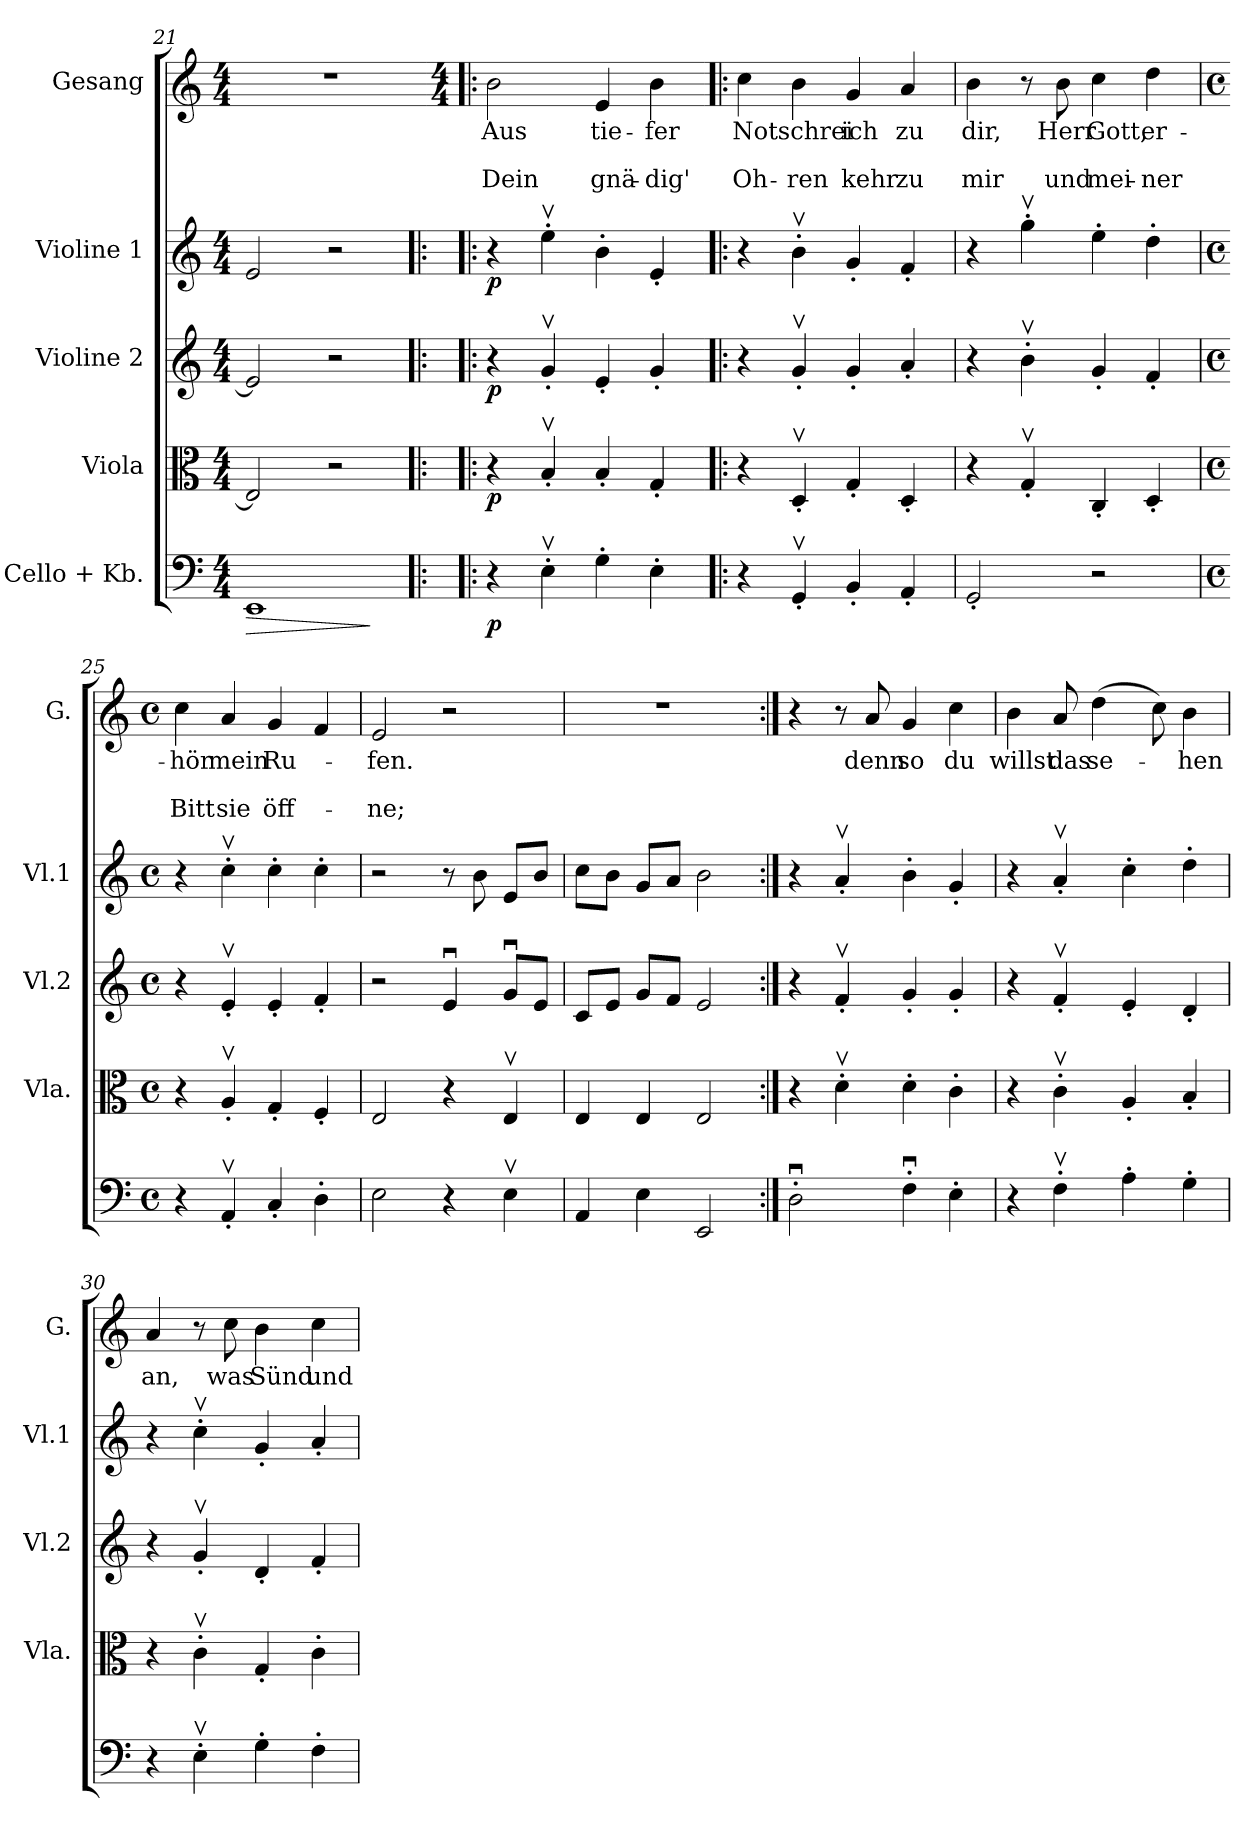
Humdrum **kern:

**kern	**dynam	**kern	**dynam	**kern	**dynam	**kern	**dynam	**kern	**text	**text	**text
*part5	*part5	*part4	*part4	*part3	*part3	*part2	*part2	*part1	*part1	*part1	*part1
*staff5	*staff5	*staff4	*staff4	*staff3	*staff3	*staff2	*staff2	*staff1	*staff1	*staff1	*staff1
*I"Cello + Kb.	*	*I"Viola	*	*I"Violine 2	*	*I"Violine 1	*	*I"Gesang	*	*	*
*	*	*I'Vla.	*	*I'Vl.2	*	*I'Vl.1	*	*I'G.	*	*	*
*clefF4	*	*clefC3	*	*clefG2	*	*clefG2	*	*clefG2	*	*	*
*k[]	*	*k[]	*	*k[]	*	*k[]	*	*k[]	*	*	*
*C:	*	*C:	*	*C:	*	*C:	*	*C:	*	*	*
*M4/4	*	*M4/4	*	*M4/4	*	*M4/4	*	*M4/4	*	*	*
=21	=21	=21	=21	=21	=21	=21	=21	=21	=21	=21	=21
!	!LO:HP:b	!	!	!	!	!	!	!	!	!	!
1EE	>	2E]	.	2e]	.	2e	.	1r	.	.	.
.	.	2r	.	2r	.	2r	.	.	.	.	.
.	]	.	.	.	.	.	.	.	.	.	.
!!LO:LB:g=z
=22|!:	=22!|:	=22|!:	=22!|:	=22|!:	=22!|:	=22|!:	=22!|:	=22!|:	=22!|:	=22!|:	=22!|:
*	*	*	*	*	*	*	*	*k[]	*	*	*
*	*	*	*	*	*	*	*	*C:	*	*	*
*	*	*	*	*	*	*	*	*M4/4	*	*	*
!	!LO:DY:b	!	!LO:DY:b	!	!LO:DY:b	!	!LO:DY:b	!	!LO:LY:b	!	!LO:LY:b
4r	p	4r	p	4r	p	4r	p	2b	Aus	.	Dein
4Ev'	.	4Bv'	.	4gv'	.	4eev'	.	.	.	.	.
!	!	!	!	!	!	!	!	!	!LO:LY:b	!	!LO:LY:b
4G'	.	4B'	.	4e'	.	4b'	.	4e	tie-	.	-gnä-
!	!	!	!	!	!	!	!	!	!LO:LY:b	!	!LO:LY:b
4E'	.	4G'	.	4g'	.	4e'	.	4b	-fer	.	dig'
=23	=23	=23	=23	=23	=23	=23	=23	=23	=23	=23	=23
!	!	!	!	!	!	!	!	!	!LO:LY:b	!	!LO:LY:b
4r	.	4r	.	4r	.	4r	.	4cc	Not	.	Oh-
!	!	!	!	!	!	!	!	!	!LO:LY:b	!	!LO:LY:b
4GGv'	.	4Dv'	.	4gv'	.	4bv'	.	4b	-schrei	.	ren
!	!	!	!	!	!	!	!	!	!LO:LY:b	!	!LO:LY:b
4BB'	.	4G'	.	4g'	.	4g'	.	4g	ich	.	kehr
!	!	!	!	!	!	!	!	!	!LO:LY:b	!	!LO:LY:b
4AA'	.	4D'	.	4a'	.	4f'	.	4a	zu	.	zu
=24	=24	=24	=24	=24	=24	=24	=24	=24	=24	=24	=24
!	!	!	!	!	!	!	!	!	!LO:LY:b	!	!LO:LY:b
2GG'	.	4r	.	4r	.	4r	.	4b	dir,	.	mir
.	.	4Gv'	.	4bv'	.	4ggv'	.	8r	.	.	.
!	!	!	!	!	!	!	!	!	!LO:LY:b	!	!LO:LY:b
.	.	.	.	.	.	.	.	8b	Herr	.	und
!	!	!	!	!	!	!	!	!	!LO:LY:b	!	!LO:LY:b
2r	.	4C'	.	4g'	.	4ee'	.	4cc	Gott,	.	mei-
!	!	!	!	!	!	!	!	!	!LO:LY:b	!	!LO:LY:b
.	.	4D'	.	4f'	.	4dd'	.	4dd	-er-	.	-ner
!!LO:LB:g=z
=25	=25	=25	=25	=25	=25	=25	=25	=25	=25	=25	=25
*M4/4	*	*M4/4	*	*M4/4	*	*M4/4	*	*M4/4	*	*	*
*met(c)	*	*met(c)	*	*met(c)	*	*met(c)	*	*met(c)	*	*	*
!	!	!	!	!	!	!	!	!	!LO:LY:b	!	!LO:LY:b
4r	.	4r	.	4r	.	4r	.	4cc	hör	.	Bitt
!	!	!	!	!	!	!	!	!	!LO:LY:b	!	!LO:LY:b
4AAv'	.	4Av'	.	4ev'	.	4ccv'	.	4a	mein	.	sie
!	!	!	!	!	!	!	!	!	!LO:LY:b	!	!LO:LY:b
4C'	.	4G'	.	4e'	.	4cc'	.	4g	Ru-	.	-öff-
4D'	.	4F'	.	4f'	.	4cc'	.	4f	.	.	.
=26	=26	=26	=26	=26	=26	=26	=26	=26	=26	=26	=26
!	!	!	!	!	!	!	!	!	!LO:LY:b	!	!LO:LY:b
2E	.	2E	.	2r	.	2r	.	2e	-fen.	.	ne;
4r	.	4r	.	4eu	.	8r	.	2r	.	.	.
.	.	.	.	.	.	8b	.	.	.	.	.
4Ev	.	4Ev	.	8guL	.	8eL	.	.	.	.	.
.	.	.	.	8eJ	.	8bJ	.	.	.	.	.
=27	=27	=27	=27	=27	=27	=27	=27	=27	=27	=27	=27
4AA	.	4E	.	8cL	.	8ccL	.	1r	.	.	.
.	.	.	.	8eJ	.	8bJ	.	.	.	.	.
4E	.	4E	.	8gL	.	8gL	.	.	.	.	.
.	.	.	.	8fJ	.	8aJ	.	.	.	.	.
2EE	.	2E	.	2e	.	2b	.	.	.	.	.
!!LO:LB:g=z
=28:|!	=28:|!	=28:|!	=28:|!	=28:|!	=28:|!	=28:|!	=28:|!	=28:|!	=28:|!	=28:|!	=28:|!
2Du'	.	4r	.	4r	.	4r	.	4r	.	.	.
.	.	4dv'	.	4fv'	.	4av'	.	8r	.	.	.
!	!	!	!	!	!	!	!	!	!LO:LY:b	!	!
.	.	.	.	.	.	.	.	8a	denn	.	.
!	!	!	!	!	!	!	!	!	!LO:LY:b	!	!
4Fu'	.	4d'	.	4g'	.	4b'	.	4g	so	.	.
!	!	!	!	!	!	!	!	!	!LO:LY:b	!	!
4E'	.	4c'	.	4g'	.	4g'	.	4cc	du	.	.
=29	=29	=29	=29	=29	=29	=29	=29	=29	=29	=29	=29
!	!	!	!	!	!	!	!	!	!LO:LY:b	!	!
4r	.	4r	.	4r	.	4r	.	4b	willst	.	.
!	!	!	!	!	!	!	!	!	!LO:LY:b	!	!
4Fv'	.	4cv'	.	4fv'	.	4av'	.	8a	das	.	.
!	!	!	!	!	!	!	!	!	!LO:LY:b	!	!
.	.	.	.	.	.	.	.	(>4dd	se-	.	.
4A'	.	4A'	.	4e'	.	4cc'	.	.	.	.	.
.	.	.	.	.	.	.	.	8cc)	.	.	.
!	!	!	!	!	!	!	!	!	!LO:LY:b	!	!
4G'	.	4B'	.	4d'	.	4dd'	.	4b	-hen	.	.
=30	=30	=30	=30	=30	=30	=30	=30	=30	=30	=30	=30
!	!	!	!	!	!	!	!	!	!LO:LY:b	!	!
4r	.	4r	.	4r	.	4r	.	4a	an,	.	.
4Ev'	.	4cv'	.	4gv'	.	4ccv'	.	8r	.	.	.
!	!	!	!	!	!	!	!	!	!LO:LY:b	!	!
.	.	.	.	.	.	.	.	8cc	was	.	.
!	!	!	!	!	!	!	!	!	!LO:LY:b	!	!
4G'	.	4G'	.	4d'	.	4g'	.	4b	Sünd	.	.
!	!	!	!	!	!	!	!	!	!LO:LY:b	!	!
4F'	.	4c'	.	4f'	.	4a'	.	4cc	und	.	.
=	=	=	=	=	=	=	=	=	=	=	=
*-	*-	*-	*-	*-	*-	*-	*-	*-	*-	*-	*-
